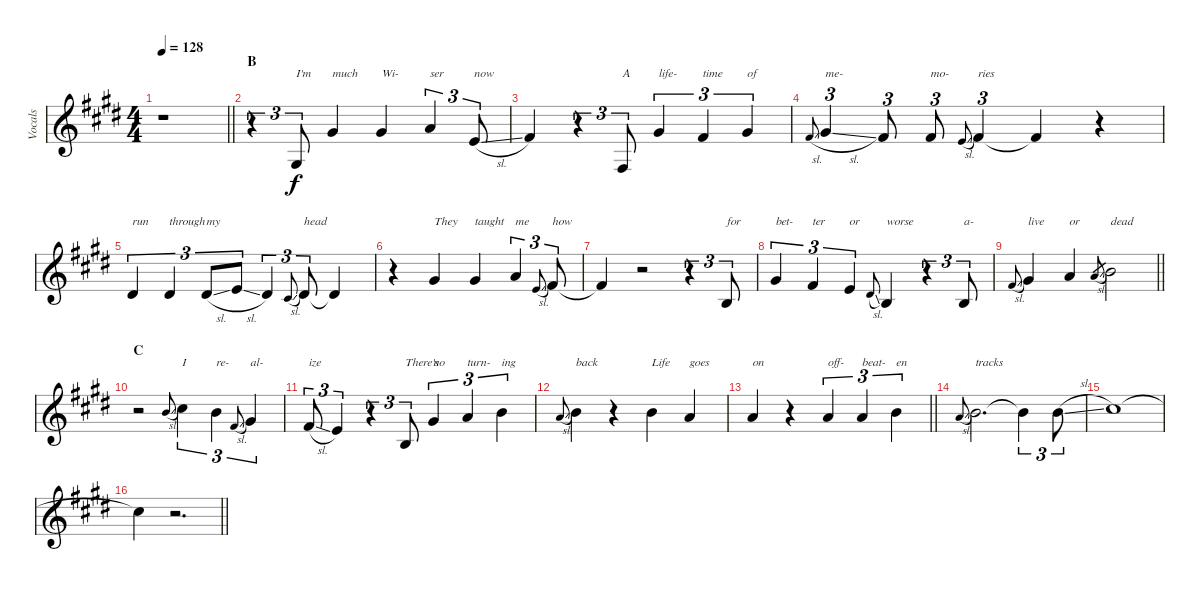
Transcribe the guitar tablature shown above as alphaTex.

\track ("Vocals" "Vocals") {instrument oboe}
\staff {score}
\tuning (E4 B3 G3 D3 A2 E2) {hide}
\ts (4 4)
\tempo 128
\clef g2
\barLineRight lightlight
\ks e
r.1{dy f} |
\section ("" "B")
r.4{tu (3 2)} 6.4.8{tu (3 2) txt "I'm"} 4.1.4{txt "much"} 4.1.4{txt "Wi-"} 5.1.4{tu (3 2) txt "ser"} 0.1{sl}.8{tu (3 2) txt "now"} |
2.1.4 r.4{tu (3 2)} 4.4.8{tu (3 2) txt "A"} 4.1.4{tu (3 2) txt "life-"} 2.1.4{tu (3 2) txt "time"} 4.1.4{tu (3 2) txt "of"} |
2.1{sl}.8{gr onbeat} 4.1{sl}.4{tu (3 2) txt "me-"} 2.1.8{tu (3 2)} 2.1.8{tu (3 2) txt "mo-"} 0.1{sl}.8{gr onbeat} 2.1.4{tu (3 2) txt "ries"} 2.1{t}.4 r.4 |
4.2.4{tu (3 2) txt "run"} 4.2.4{tu (3 2) txt "through"} 4.2{sl}.8{tu (3 2) txt "my"} 5.2{sl}.8{tu (3 2)} 4.2.4{tu (3 2)} 2.2{sl}.8{gr onbeat} 4.2.8{tu (3 2) txt "head"} 4.2{t}.4 |
r.4 9.2.4{txt "They"} 9.2.4{txt "taught"} 10.2.4{tu (3 2) txt "me"} 5.2{sl}.8{gr onbeat} 7.2.8{tu (3 2) txt "how"} |
7.2{t}.4 r.2 r.4{tu (3 2)} 0.2.8{tu (3 2) txt "for"} |
4.1.4{tu (3 2) txt "bet-"} 2.1.4{tu (3 2) txt "ter"} 5.2.4{tu (3 2) txt "or"} 4.2{sl}.8{gr onbeat} 0.2.4{txt "worse"} r.4{tu (3 2)} 0.2.8{tu (3 2) txt "a-"} |
\barLineRight lightlight
2.1{sl}.8{gr onbeat} 4.1.4{txt "live"} 5.1.4{txt "or"} 5.1{sl}.8{gr} 7.1.2{txt "dead"} |
\section ("" "C")
r.2 7.1{sl}.8{gr onbeat} 9.1.4{tu (3 2) txt "I"} 7.1.4{tu (3 2) txt "re-"} 7.2{sl}.8{gr onbeat} 9.2.4{tu (3 2) txt "al-"} |
7.2{sl}.8{tu (3 2) txt "ize"} 5.2.4{tu (3 2)} r.4{tu (3 2)} 0.2.8{tu (3 2) txt "There's"} 4.1.4{tu (3 2) txt "no"} 5.1.4{tu (3 2) txt "turn-"} 7.1.4{tu (3 2) txt "ing"} |
5.1{sl}.8{gr onbeat} 7.1.4{txt "back"} r.4 7.1.4{txt "Life"} 5.1.4{txt "goes"} |
\barLineRight lightlight
5.1.4{txt "on"} r.4 5.1.4{tu (3 2) txt "off-"} 5.1.4{tu (3 2) txt "beat-"} 7.1.4{tu (3 2) txt "en"} |
5.1{sl}.8{gr onbeat} 7.1.2{d txt "tracks"} 7.1{t}.4{tu (3 2)} 7.1{sl}.8{tu (3 2)} |
9.1.1 |
\barLineRight lightlight
9.1{t}.4 r.2{d}
